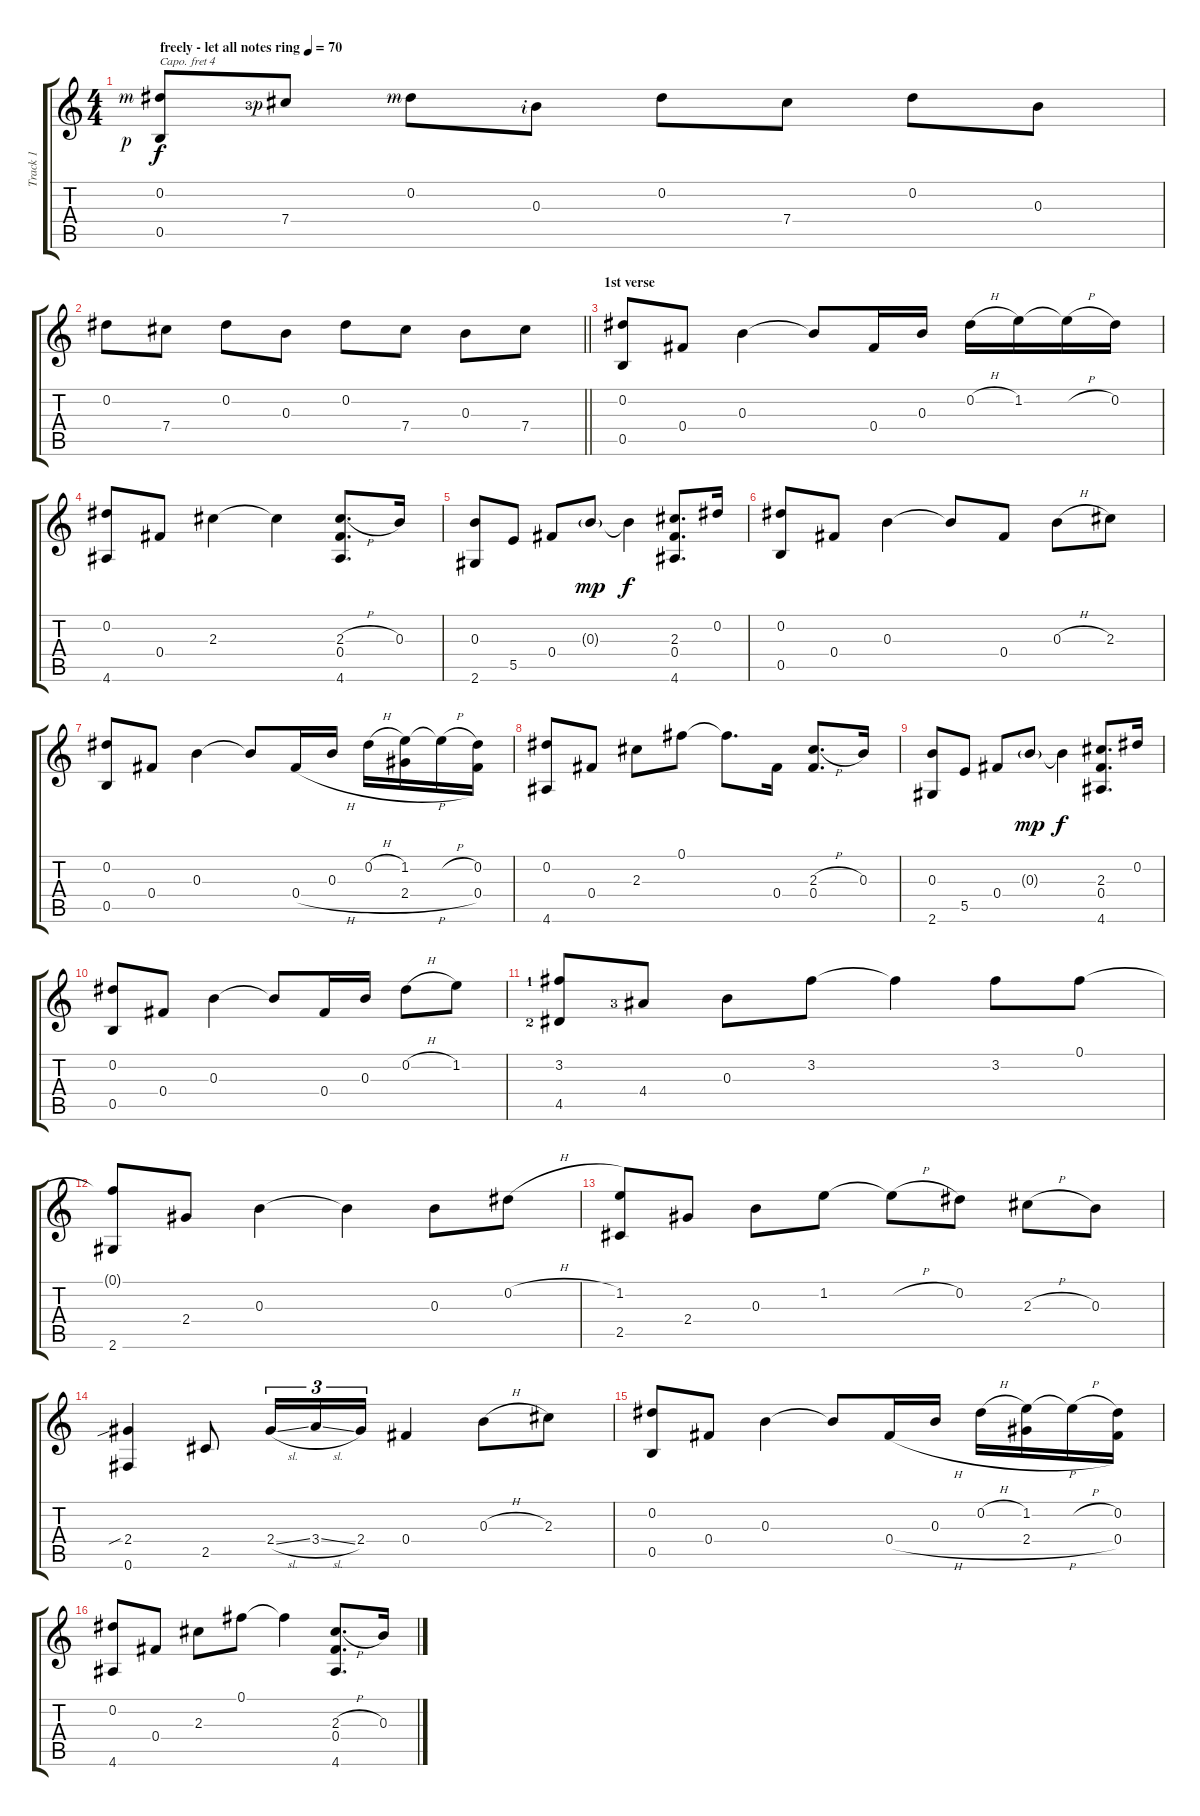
\track ("Track 1" "Track 1") {instrument acousticguitarsteel}
\staff {score tabs}
\capo 4
\tuning (D4 B3 G3 D3 G2 D2) {hide}
\ts (4 4)
\tempo (70 "freely - let all notes ring")
\clef g2
\ks c
(0.2{rf 3} 0.5{rf 1}).8{dy f instrument acousticguitarsteel} 7.4{lf 4 rf 1}.8 0.2{rf 3}.8 0.3{rf 2}.8 0.2.8 7.4.8 0.2.8 0.3.8 |
\barLineRight lightlight
0.2.8 7.4.8 0.2.8 0.3.8 0.2.8 7.4.8 0.3.8 7.4.8 |
\section ("" "1st verse")
(0.2 0.5).8 0.4.8 0.3.4 0.3{t}.8 0.4.16 0.3.16 0.2{h}.16 1.2.16 1.2{h t}.16 0.2.16 |
(0.2 4.6).8 0.4.8 2.3.4 2.3{t}.4 (2.3{h} 0.4 4.6).8{d} 0.3.16 |
(0.3 2.6).8 5.5.8 0.4.8 0.3{g}.8{dy mp} 0.3{t}.4{dy f} (2.3 0.4 4.6).8{d} 0.2.16 |
(0.2 0.5).8 0.4.8 0.3.4 0.3{t}.8 0.4.8 0.3{h}.8 2.3.8 |
(0.2 0.5).8 0.4.8 0.3.4 0.3{t}.8 0.4{h}.16 0.3.16 0.2{h}.16 (1.2 2.4{h}).16 1.2{h t}.16 (0.2 0.4).16 |
(0.2 4.6).8 0.4.8 2.3.8 0.1.8 0.1{t}.8{d} 0.4.16 (2.3{h} 0.4).8{d} 0.3.16 |
(0.3 2.6).8 5.5.8 0.4.8 0.3{g}.8{dy mp} 0.3{t}.4{dy f} (2.3 0.4 4.6).8{d} 0.2.16 |
(0.2 0.5).8 0.4.8 0.3.4 0.3{t}.8 0.4.16 0.3.16 0.2{h}.8 1.2.8 |
(3.2{lf 2} 4.5{lf 3}).8 4.4{lf 4}.8 0.3.8 3.2.8 3.2{t}.4 3.2.8 0.1.8 |
(0.1{t} 2.6).8 2.4.8 0.3.4 0.3{t}.4 0.3.8 0.2{h}.8 |
(1.2 2.5).8 2.4.8 0.3.8 1.2.8 1.2{h t}.8 0.2.8 2.3{h}.8 0.3.8 |
(2.4{sib} 0.6).4 2.5.8 2.4{sl}.16{tu (3 2)} 3.4{sl}.16{tu (3 2)} 2.4.16{tu (3 2)} 0.4.4 0.3{h}.8 2.3.8 |
(0.2 0.5).8 0.4.8 0.3.4 0.3{t}.8 0.4{h}.16 0.3.16 0.2{h}.16 (1.2 2.4{h}).16 1.2{h t}.16 (0.2 0.4).16 |
(0.2 4.6).8 0.4.8 2.3.8 0.1.8 0.1{t}.4 (2.3{h} 0.4 4.6).8{d} 0.3.16
